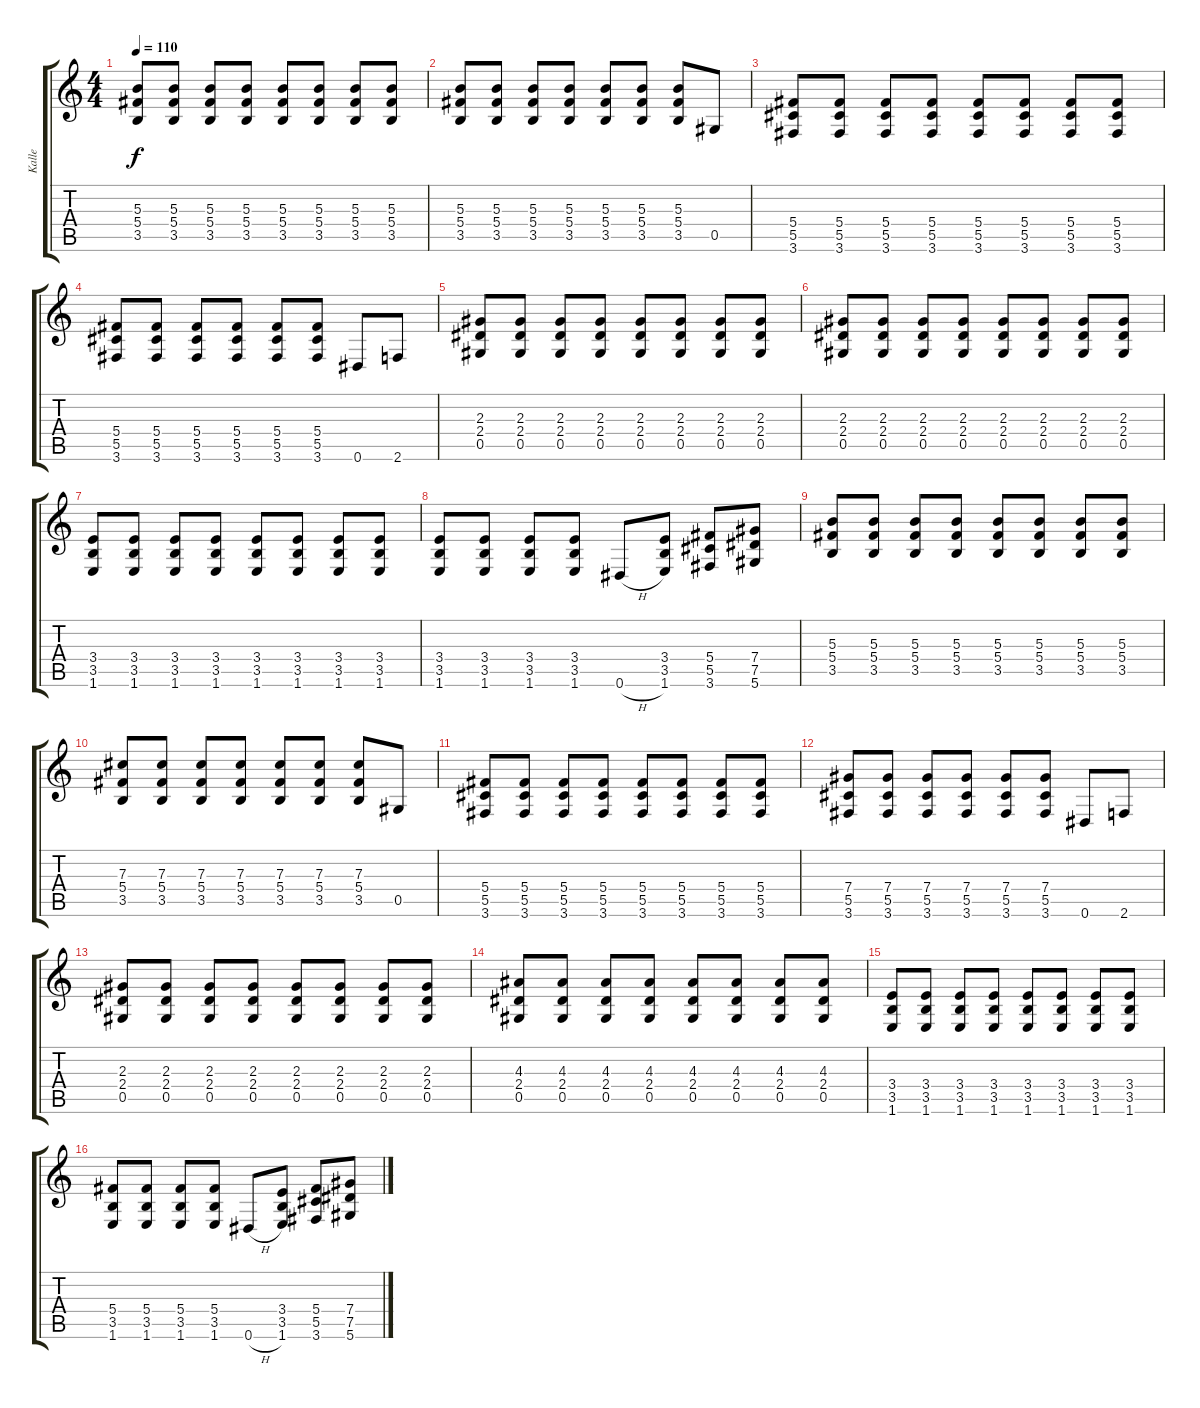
\track ("Kalle" "Kalle") {instrument electricguitarclean}
\staff {score tabs}
\tuning (Eb4 Bb3 Gb3 Db3 Ab2 Eb2) {hide}
\ts (4 4)
\tempo 110
\clef g2
\ks c
(5.3 5.4 3.5).8{dy f instrument distortionguitar} (5.3 5.4 3.5).8 (5.3 5.4 3.5).8 (5.3 5.4 3.5).8 (5.3 5.4 3.5).8 (5.3 5.4 3.5).8 (5.3 5.4 3.5).8 (5.3 5.4 3.5).8 |
(5.3 5.4 3.5).8 (5.3 5.4 3.5).8 (5.3 5.4 3.5).8 (5.3 5.4 3.5).8 (5.3 5.4 3.5).8 (5.3 5.4 3.5).8 (5.3 5.4 3.5).8 0.5.8 |
(5.4 5.5 3.6).8 (5.4 5.5 3.6).8 (5.4 5.5 3.6).8 (5.4 5.5 3.6).8 (5.4 5.5 3.6).8 (5.4 5.5 3.6).8 (5.4 5.5 3.6).8 (5.4 5.5 3.6).8 |
(5.4 5.5 3.6).8 (5.4 5.5 3.6).8 (5.4 5.5 3.6).8 (5.4 5.5 3.6).8 (5.4 5.5 3.6).8 (5.4 5.5 3.6).8 0.6.8 2.6.8 |
(2.3 2.4 0.5).8 (2.3 2.4 0.5).8 (2.3 2.4 0.5).8 (2.3 2.4 0.5).8 (2.3 2.4 0.5).8 (2.3 2.4 0.5).8 (2.3 2.4 0.5).8 (2.3 2.4 0.5).8 |
(2.3 2.4 0.5).8 (2.3 2.4 0.5).8 (2.3 2.4 0.5).8 (2.3 2.4 0.5).8 (2.3 2.4 0.5).8 (2.3 2.4 0.5).8 (2.3 2.4 0.5).8 (2.3 2.4 0.5).8 |
(3.4 3.5 1.6).8 (3.4 3.5 1.6).8 (3.4 3.5 1.6).8 (3.4 3.5 1.6).8 (3.4 3.5 1.6).8 (3.4 3.5 1.6).8 (3.4 3.5 1.6).8 (3.4 3.5 1.6).8 |
(3.4 3.5 1.6).8 (3.4 3.5 1.6).8 (3.4 3.5 1.6).8 (3.4 3.5 1.6).8 0.6{h}.8 (3.4 3.5 1.6).8 (5.4 5.5 3.6).8 (7.4 7.5 5.6).8 |
(5.3 5.4 3.5).8{instrument distortionguitar} (5.3 5.4 3.5).8 (5.3 5.4 3.5).8 (5.3 5.4 3.5).8 (5.3 5.4 3.5).8 (5.3 5.4 3.5).8 (5.3 5.4 3.5).8 (5.3 5.4 3.5).8 |
(7.3 5.4 3.5).8 (7.3 5.4 3.5).8 (7.3 5.4 3.5).8 (7.3 5.4 3.5).8 (7.3 5.4 3.5).8 (7.3 5.4 3.5).8 (7.3 5.4 3.5).8 0.5.8 |
(5.4 5.5 3.6).8 (5.4 5.5 3.6).8 (5.4 5.5 3.6).8 (5.4 5.5 3.6).8 (5.4 5.5 3.6).8 (5.4 5.5 3.6).8 (5.4 5.5 3.6).8 (5.4 5.5 3.6).8 |
(7.4 5.5 3.6).8 (7.4 5.5 3.6).8 (7.4 5.5 3.6).8 (7.4 5.5 3.6).8 (7.4 5.5 3.6).8 (7.4 5.5 3.6).8 0.6.8 2.6.8 |
(2.3 2.4 0.5).8 (2.3 2.4 0.5).8 (2.3 2.4 0.5).8 (2.3 2.4 0.5).8 (2.3 2.4 0.5).8 (2.3 2.4 0.5).8 (2.3 2.4 0.5).8 (2.3 2.4 0.5).8 |
(4.3 2.4 0.5).8 (4.3 2.4 0.5).8 (4.3 2.4 0.5).8 (4.3 2.4 0.5).8 (4.3 2.4 0.5).8 (4.3 2.4 0.5).8 (4.3 2.4 0.5).8 (4.3 2.4 0.5).8 |
(3.4 3.5 1.6).8 (3.4 3.5 1.6).8 (3.4 3.5 1.6).8 (3.4 3.5 1.6).8 (3.4 3.5 1.6).8 (3.4 3.5 1.6).8 (3.4 3.5 1.6).8 (3.4 3.5 1.6).8 |
(5.4 3.5 1.6).8 (5.4 3.5 1.6).8 (5.4 3.5 1.6).8 (5.4 3.5 1.6).8 0.6{h}.8 (3.4 3.5 1.6).8 (5.4 5.5 3.6).8 (7.4 7.5 5.6).8
